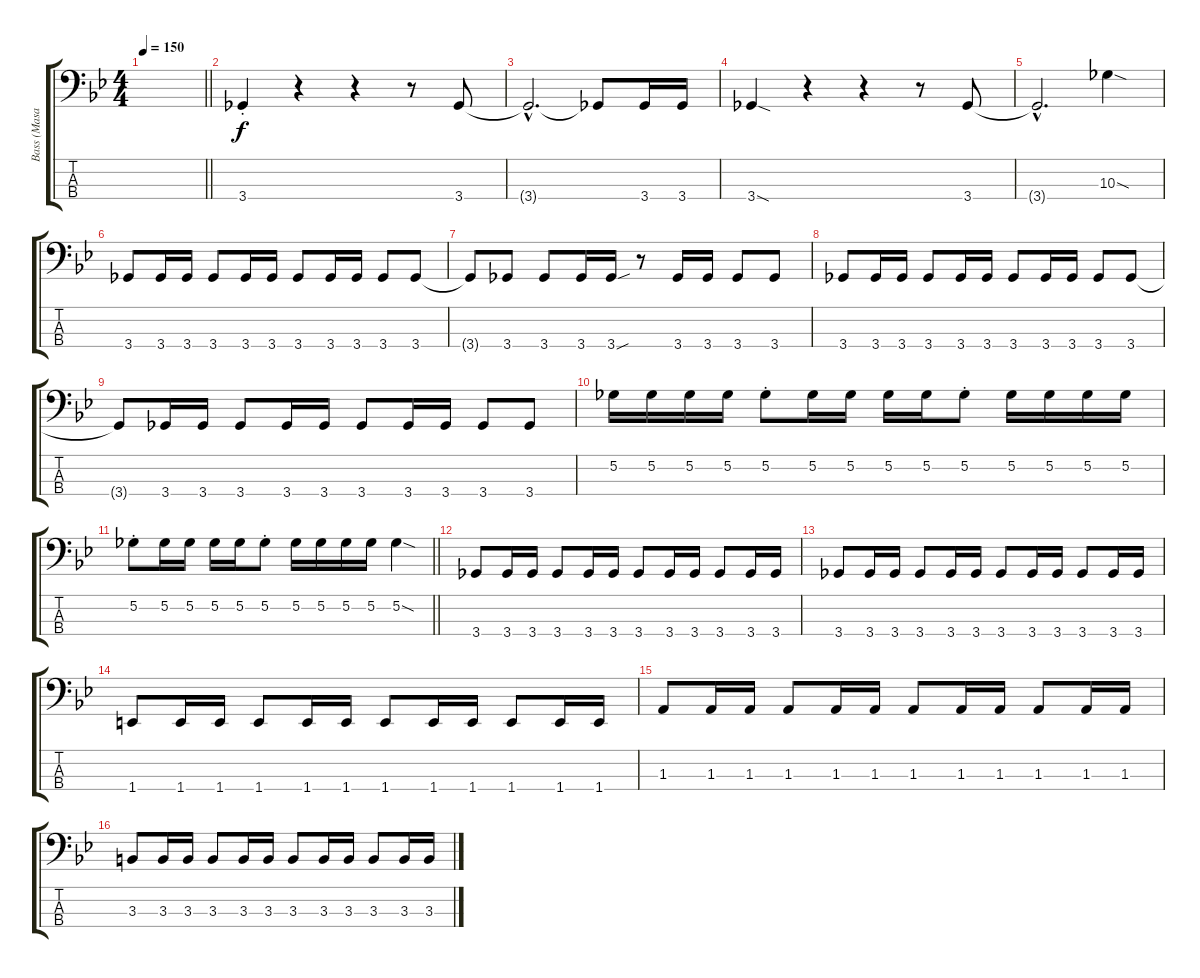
\track ("Bass (Masaki)" "Bass (Masa") {instrument electricbassfinger}
\staff {score tabs}
\tuning (Gb2 Db2 Ab1 Eb1) {hide}
\ts (4 4)
\tempo 150
\clef f4
\barLineRight lightlight
\ks bb
|
3.4{st}.4 r.4 r.4 r.8 3.4.8 |
3.4{hac t}.2{d} 3.4{t}.8 3.4.16 3.4.16 |
3.4{sod}.4 r.4 r.4 r.8 3.4.8 |
3.4{hac t}.2{d} 10.3{sod}.4 |
3.4.8 3.4.16 3.4.16 3.4.8 3.4.16 3.4.16 3.4.8 3.4.16 3.4.16 3.4.8 3.4.8 |
3.4{t}.8 3.4.8 3.4.8 3.4.16 3.4{sou}.16 r.8 3.4.16 3.4.16 3.4.8 3.4.8 |
3.4.8 3.4.16 3.4.16 3.4.8 3.4.16 3.4.16 3.4.8 3.4.16 3.4.16 3.4.8 3.4.8 |
3.4{t}.8 3.4.16 3.4.16 3.4.8 3.4.16 3.4.16 3.4.8 3.4.16 3.4.16 3.4.8 3.4.8 |
5.2.16 5.2.16 5.2.16 5.2.16 5.2{st}.8 5.2.16 5.2.16 5.2.16 5.2.16 5.2{st}.8 5.2.16 5.2.16 5.2.16 5.2.16 |
\barLineRight lightlight
5.2{st}.8 5.2.16 5.2.16 5.2.16 5.2.16 5.2{st}.8 5.2.16 5.2.16 5.2.16 5.2.16 5.2{sod}.4 |
3.4.8 3.4.16 3.4.16 3.4.8 3.4.16 3.4.16 3.4.8 3.4.16 3.4.16 3.4.8 3.4.16 3.4.16 |
3.4.8 3.4.16 3.4.16 3.4.8 3.4.16 3.4.16 3.4.8 3.4.16 3.4.16 3.4.8 3.4.16 3.4.16 |
1.4.8 1.4.16 1.4.16 1.4.8 1.4.16 1.4.16 1.4.8 1.4.16 1.4.16 1.4.8 1.4.16 1.4.16 |
1.3.8 1.3.16 1.3.16 1.3.8 1.3.16 1.3.16 1.3.8 1.3.16 1.3.16 1.3.8 1.3.16 1.3.16 |
3.3.8 3.3.16 3.3.16 3.3.8 3.3.16 3.3.16 3.3.8 3.3.16 3.3.16 3.3.8 3.3.16 3.3.16
